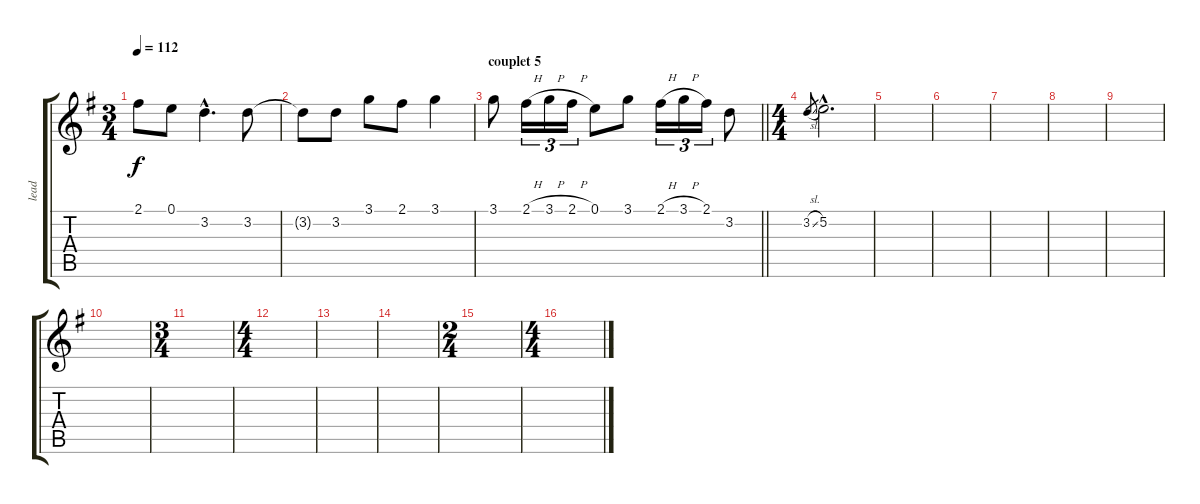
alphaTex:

\track ("lead" "lead") {instrument acousticguitarnylon}
\staff {score tabs}
\tuning (E4 B3 G3 D3 A2 E2) {hide}
\ts (3 4)
\tempo 112
\clef g2
\ks g
2.1.8{dy f} 0.1.8 3.2{hac}.4{d} 3.2.8 |
3.2{t}.8 3.2.8 3.1.8 2.1.8 3.1.4 |
\section ("" "couplet 5")
\barLineRight lightlight
3.1.8 2.1{h}.16{tu (3 2)} 3.1{h}.16{tu (3 2)} 2.1{h}.16{tu (3 2)} 0.1.8 3.1.8 2.1{h}.16{tu (3 2)} 3.1{h}.16{tu (3 2)} 2.1.16{tu (3 2)} 3.2.8 |
\ts (4 4)
3.2{sl}.8{gr} 5.2{hac}.2{d} |
|
|
|
|
|
|
\ts (3 4)
|
\ts (4 4)
|
|
|
\ts (2 4)
|
\ts (4 4)
